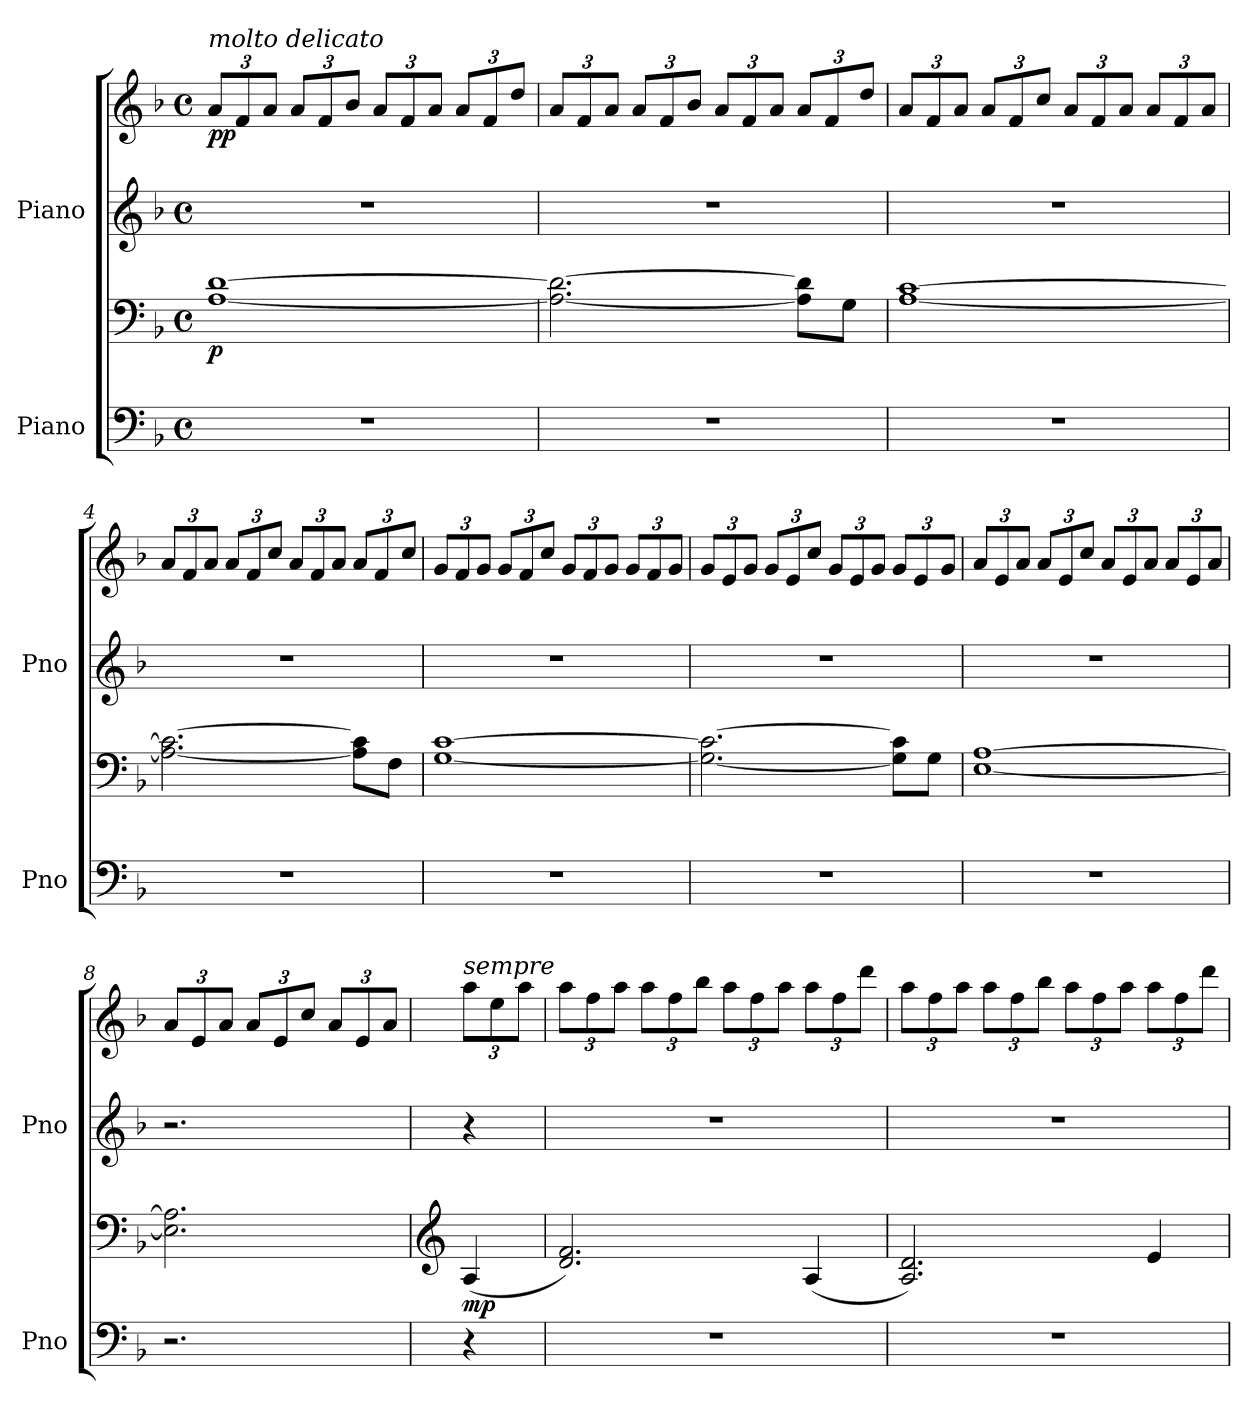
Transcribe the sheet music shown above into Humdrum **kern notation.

**kern	**kern	**dynam	**kern	**kern	**dynam
*part2	*part2	*part2	*part1	*part1	*part1
*staff4	*staff3	*staff3/4	*staff2	*staff1	*staff1/2
*I"Piano	*	*	*I"Piano	*	*
*I'Pno	*	*	*I'Pno	*	*
*clefF4	*clefF4	*	*clefG2	*clefG2	*
*k[b-]	*k[b-]	*	*k[b-]	*k[b-]	*
*M4/4	*M4/4	*	*M4/4	*M4/4	*
*met(c)	*met(c)	*	*met(c)	*met(c)	*
*MM55	*MM55	*	*MM55	*MM55	*
*	*	*	*	*Xbrackettup	*
=1	=1	=1	=1	=1	=1
!	!	!	!	!LO:TX:a:i:t=molto delicato	!
!	!	!LO:DY:b	!	!	!LO:DY:b
1r	[1A [1d	p	1r	12a/L	pp
.	.	.	.	12f/	.
.	.	.	.	12a/J	.
.	.	.	.	12a/L	.
.	.	.	.	12f/	.
.	.	.	.	12b-/J	.
.	.	.	.	12a/L	.
.	.	.	.	12f/	.
.	.	.	.	12a/J	.
.	.	.	.	12a/L	.
.	.	.	.	12f/	.
.	.	.	.	12dd/J	.
=2	=2	=2	=2	=2	=2
1r	2.A\_ 2.d\_	.	1r	12a/L	.
.	.	.	.	12f/	.
.	.	.	.	12a/J	.
.	.	.	.	12a/L	.
.	.	.	.	12f/	.
.	.	.	.	12b-/J	.
.	.	.	.	12a/L	.
.	.	.	.	12f/	.
.	.	.	.	12a/J	.
.	8A\] 8d\]L	.	.	12a/L	.
.	.	.	.	12f/	.
.	8G\J	.	.	.	.
.	.	.	.	12dd/J	.
=3	=3	=3	=3	=3	=3
1r	[1A [1c	.	1r	12a/L	.
.	.	.	.	12f/	.
.	.	.	.	12a/J	.
.	.	.	.	12a/L	.
.	.	.	.	12f/	.
.	.	.	.	12cc/J	.
.	.	.	.	12a/L	.
.	.	.	.	12f/	.
.	.	.	.	12a/J	.
.	.	.	.	12a/L	.
.	.	.	.	12f/	.
.	.	.	.	12a/J	.
!!LO:LB:g=z
=4	=4	=4	=4	=4	=4
1r	2.A\_ 2.c\_	.	1r	12a/L	.
.	.	.	.	12f/	.
.	.	.	.	12a/J	.
.	.	.	.	12a/L	.
.	.	.	.	12f/	.
.	.	.	.	12cc/J	.
.	.	.	.	12a/L	.
.	.	.	.	12f/	.
.	.	.	.	12a/J	.
.	8A\] 8c\]L	.	.	12a/L	.
.	.	.	.	12f/	.
.	8F\J	.	.	.	.
.	.	.	.	12cc/J	.
=5	=5	=5	=5	=5	=5
1r	[1G [1c	.	1r	12g/L	.
.	.	.	.	12f/	.
.	.	.	.	12g/J	.
.	.	.	.	12g/L	.
.	.	.	.	12f/	.
.	.	.	.	12cc/J	.
.	.	.	.	12g/L	.
.	.	.	.	12f/	.
.	.	.	.	12g/J	.
.	.	.	.	12g/L	.
.	.	.	.	12f/	.
.	.	.	.	12g/J	.
=6	=6	=6	=6	=6	=6
1r	2.G\_ 2.c\_	.	1r	12g/L	.
.	.	.	.	12e/	.
.	.	.	.	12g/J	.
.	.	.	.	12g/L	.
.	.	.	.	12e/	.
.	.	.	.	12cc/J	.
.	.	.	.	12g/L	.
.	.	.	.	12e/	.
.	.	.	.	12g/J	.
.	8G\] 8c\]L	.	.	12g/L	.
.	.	.	.	12e/	.
.	8G\J	.	.	.	.
.	.	.	.	12g/J	.
!!LO:LB:g=z
=7	=7	=7	=7	=7	=7
1r	[1E [1A	.	1r	12a/L	.
.	.	.	.	12e/	.
.	.	.	.	12a/J	.
.	.	.	.	12a/L	.
.	.	.	.	12e/	.
.	.	.	.	12cc/J	.
.	.	.	.	12a/L	.
.	.	.	.	12e/	.
.	.	.	.	12a/J	.
.	.	.	.	12a/L	.
.	.	.	.	12e/	.
.	.	.	.	12a/J	.
=8	=8	=8	=8	=8	=8
2.r	2.E\] 2.A\]	.	2.r	12a/L	.
.	.	.	.	12e/	.
.	.	.	.	12a/J	.
.	.	.	.	12a/L	.
.	.	.	.	12e/	.
.	.	.	.	12cc/J	.
.	.	.	.	12a/L	.
.	.	.	.	12e/	.
.	.	.	.	12a/J	.
=9	=9	=9	=9	=9	=9
*	*clefG2	*	*	*	*
!	!	!	!	!LO:TX:a:i:t=sempre	!
!	!	!LO:DY:b	!	!	!LO:DY:b
4r	(4A/	mp	4r	12aa\L	other-dynamics
.	.	.	.	12ee\	.
.	.	.	.	12aa\J	.
!!LO:PB:g=z
=10	=10	=10	=10	=10	=10
1r	2.d/ 2.f/)	.	1r	12aa\L	.
.	.	.	.	12ff\	.
.	.	.	.	12aa\J	.
.	.	.	.	12aa\L	.
.	.	.	.	12ff\	.
.	.	.	.	12bb-\J	.
.	.	.	.	12aa\L	.
.	.	.	.	12ff\	.
.	.	.	.	12aa\J	.
.	(4A/	.	.	12aa\L	.
.	.	.	.	12ff\	.
.	.	.	.	12ddd\J	.
=11	=11	=11	=11	=11	=11
1r	2.A/ 2.d/)	.	1r	12aa\L	.
.	.	.	.	12ff\	.
.	.	.	.	12aa\J	.
.	.	.	.	12aa\L	.
.	.	.	.	12ff\	.
.	.	.	.	12bb-\J	.
.	.	.	.	12aa\L	.
.	.	.	.	12ff\	.
.	.	.	.	12aa\J	.
.	4e/	.	.	12aa\L	.
.	.	.	.	12ff\	.
.	.	.	.	12ddd\J	.
=	=	=	=	=	=
*-	*-	*-	*-	*-	*-
